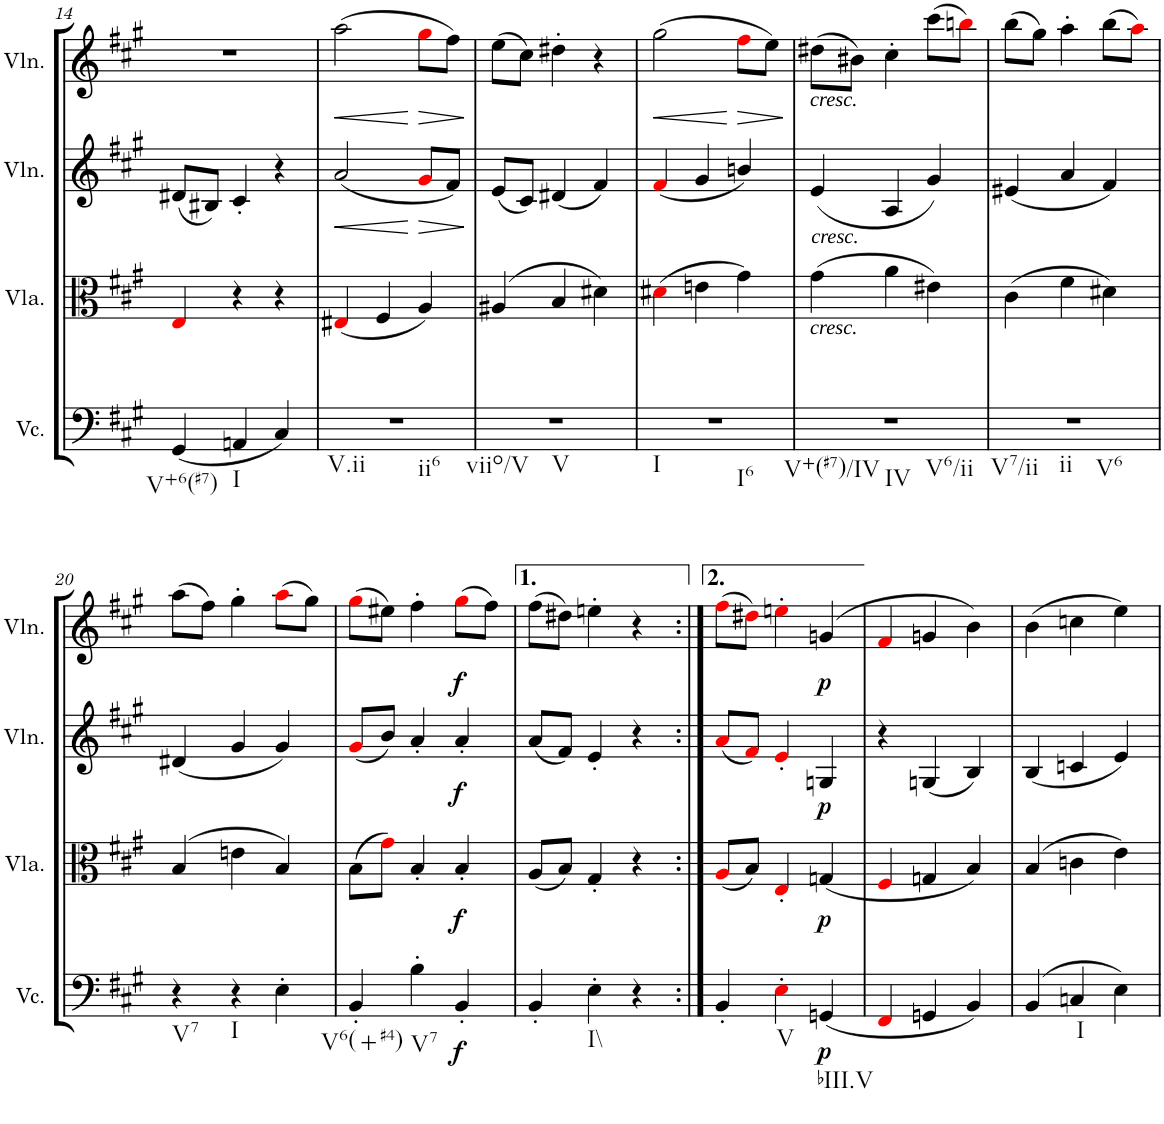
**kern	**dynam	**kern	**dynam	**kern	**dynam	**kern	**dynam
*part4	*part4	*part3	*part3	*part2	*part2	*part1	*part1
*staff4	*staff4	*staff3	*staff3	*staff2	*staff2	*staff1	*staff1
*I"Violoncello	*	*I"Viola	*	*I"Violin	*	*I"Violin	*
*I'Vc.	*	*I'Vla.	*	*I'Vln.	*	*I'Vln.	*
!!LO:PB:g=z
*clefF4	*	*clefC3	*	*clefG2	*	*clefG2	*
*k[f#c#g#]	*	*k[f#c#g#]	*	*k[f#c#g#]	*	*k[f#c#g#]	*
*M3/4	*	*M3/4	*	*M3/4	*	*M3/4	*
=14	=14	=14	=14	=14	=14	=14	=14
!LO:TX:b:t=V+6(#7)	!	!	!	!	!	!	!
(4GG#/	.	4Ei/	.	(8d#X/L	.	2.r	.
.	.	.	.	8B#X/J)	.	.	.
!LO:TX:b:t=I	!	!	!	!	!	!	!
4AAn/	.	4r	.	4c#'/	.	.	.
4C#/)	.	4r	.	4r	.	.	.
=15	=15	=15	=15	=15	=15	=15	=15
!LO:TX:b:t=V.ii	!	!	!	!	!	!	!
!LO:TX:b:t=ii6	!	!	!	!	!	!	!
!	!	!	!	!	!LO:HP:b	!	!LO:HP:b
2.r	.	(4E#Xi/	.	(2a/	<	(2aa\	<
.	.	4F#/	.	.	.	.	.
!	!	!	!	!	!LO:HP:n=1:b	!	!LO:HP:n=1:b
.	.	4A/)	.	8g#i/L	[ >	8gg#i\L	[ >
.	.	.	.	8f#/J)	.	8ff#\J)	.
.	.	.	.	.	]	.	]
=16	=16	=16	=16	=16	=16	=16	=16
!LO:TX:b:t=viio/V	!	!	!	!	!	!	!
!LO:TX:b:t=V	!	!	!	!	!	!	!
2.r	.	(4A#X/	.	(8e/L	.	(8ee\L	.
.	.	.	.	8c#/J)	.	8cc#\J)	.
.	.	4B/	.	(4d#X/	.	4dd#X'\	.
.	.	4d#X\)	.	4f#/)	.	4r	.
=17	=17	=17	=17	=17	=17	=17	=17
!LO:TX:b:t=I	!	!	!	!	!	!	!
!LO:TX:b:t=I6	!	!	!	!	!	!	!
!	!	!	!	!	!	!	!LO:HP:b
2.r	.	(4d#Xi\	.	(4f#i/	.	(2gg#\	<
.	.	4en\	.	4g#/	.	.	.
!	!	!	!	!	!	!	!LO:HP:n=1:b
.	.	4g#\)	.	4bn/)	.	8ff#i\L	[ >
.	.	.	.	.	.	8ee\J)	.
.	.	.	.	.	.	.	]
=18	=18	=18	=18	=18	=18	=18	=18
!	!	!	!	!	!	!LO:TX:b:i:t=cresc.	!
!	!	!	!	!LO:TX:b:i:t=cresc.	!	!	!
!	!	!LO:TX:b:i:t=cresc.	!	!	!	!	!
!LO:TX:b:t=V+(#7)/IV	!	!	!	!	!	!	!
!LO:TX:b:t=IV	!	!	!	!	!	!	!
!LO:TX:b:t=V6/ii	!	!	!	!	!	!	!
2.r	.	(4g#\	.	(4e/	.	(8dd#X\L	.
.	.	.	.	.	.	8b#X\J)	.
.	.	4a\	.	4A/	.	4cc#'\	.
.	.	4e#X\)	.	4g#/)	.	(8ccc#\L	.
.	.	.	.	.	.	8bbni\J)	.
=19	=19	=19	=19	=19	=19	=19	=19
!LO:TX:b:t=V7/ii	!	!	!	!	!	!	!
!LO:TX:b:t=ii	!	!	!	!	!	!	!
!LO:TX:b:t=V6	!	!	!	!	!	!	!
2.r	.	(4c#\	.	(4e#X/	.	(8bb\L	.
.	.	.	.	.	.	8gg#\J)	.
.	.	4f#\	.	4a/	.	4aa'\	.
.	.	4d#X\)	.	4f#/)	.	(8bb\L	.
.	.	.	.	.	.	8aai\J)	.
!!LO:LB:g=z
=20	=20	=20	=20	=20	=20	=20	=20
!LO:TX:b:t=V7	!	!	!	!	!	!	!
4r	.	(4B/	.	(4d#X/	.	(8aa\L	.
.	.	.	.	.	.	8ff#\J)	.
!LO:TX:b:t=I	!	!	!	!	!	!	!
4r	.	4en\	.	4g#/	.	4gg#'\	.
4E'\	.	4B/)	.	4g#/)	.	(8aai\L	.
.	.	.	.	.	.	8gg#\J)	.
=21	=21	=21	=21	=21	=21	=21	=21
!LO:TX:b:t=V6(+#4)	!	!	!	!	!	!	!
4BB'/	.	(8B\L	.	(8g#i/L	.	(8gg#i\L	.
.	.	8g#i\J)	.	8b/J)	.	8ee#X\J)	.
!LO:TX:b:t=V7	!	!	!	!	!	!	!
4B'\	.	4B'/	.	4a'/	.	4ff#'\	.
!	!LO:DY:b	!	!LO:DY:b	!	!LO:DY:b	!	!LO:DY:b
4BB'/	f	4B'/	f	4a'/	f	(8gg#i\L	f
.	.	.	.	.	.	8ff#\J)	.
=22	=22	=22	=22	=22	=22	=22	=22
4BB'/	.	(8A/L	.	(8a/L	.	(8ff#\L	.
.	.	8B/J)	.	8f#/J)	.	8dd#X\J)	.
!LO:TX:b:t=I\\	!	!	!	!	!	!	!
4E'\	.	4G#'/	.	4e'/	.	4een'\	.
4r	.	4r	.	4r	.	4r	.
=22X1:|!	=22X1:|!	=22X1:|!	=22X1:|!	=22X1:|!	=22X1:|!	=22X1:|!	=22X1:|!
4BB'/	.	(8Ai/L	.	(8ai/L	.	(8ff#i\L	.
.	.	8B/J)	.	8f#i/J)	.	8dd#Xi\J)	.
!LO:TX:b:t=V	!	!	!	!	!	!	!
4E'i\	.	4E'i/	.	4e'i/	.	4een'i\	.
!LO:TX:b:t=bIII.V	!	!	!	!	!	!	!
!	!LO:DY:b	!	!LO:DY:b	!	!LO:DY:b	!	!LO:DY:b
(4GGn/	p	(4Gn/	p	4Gn/	p	(4gn/	p
=23	=23	=23	=23	=23	=23	=23	=23
4FF#i/	.	4F#i/	.	4r	.	4f#i/	.
4GGn/	.	4Gn/	.	(4Gn/	.	4gn/	.
4BB/)	.	4B/)	.	4B/)	.	4b\)	.
=24	=24	=24	=24	=24	=24	=24	=24
(4BB/	.	(4B/	.	(4B/	.	(4b\	.
!LO:TX:b:t=I	!	!	!	!	!	!	!
4Cn/	.	4cn\	.	4cn/	.	4ccn\	.
4E\)	.	4e\)	.	4e/)	.	4ee\)	.
=	=	=	=	=	=	=	=
*-	*-	*-	*-	*-	*-	*-	*-
